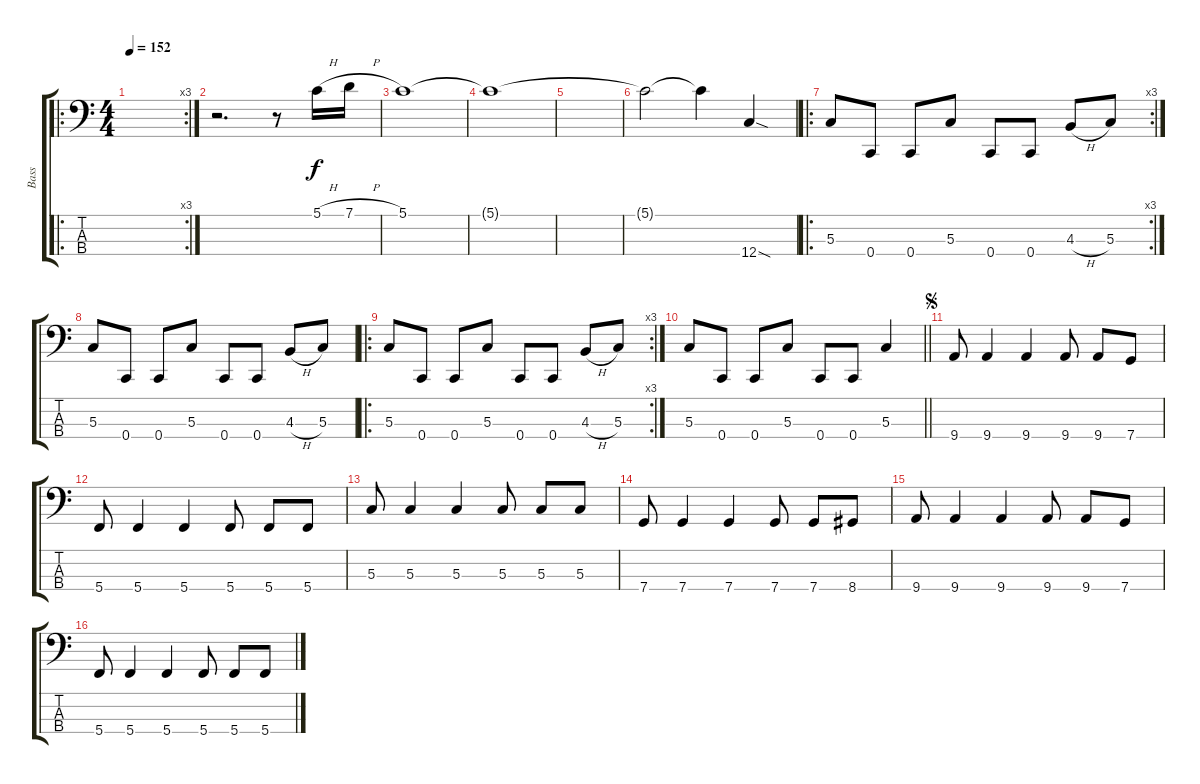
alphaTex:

\track ("Bass" "Bass") {instrument electricbassfinger}
\staff {score tabs}
\tuning (G2 C2 G1 C1) {hide}
\ro
\rc 3
\ts (4 4)
\tempo 152
\clef f4
\ks c
|
r.2{d} r.8 5.1{h}.16 7.1{h}.16 |
5.1.1 |
5.1{t}.1 |
|
5.1{t}.2 5.1{t}.4 12.4{sod}.4 |
\ro
\rc 3
5.3.8 0.4.8 0.4.8 5.3.8 0.4.8 0.4.8 4.3{h}.8 5.3.8 |
5.3.8 0.4.8 0.4.8 5.3.8 0.4.8 0.4.8 4.3{h}.8 5.3.8 |
\ro
\rc 3
5.3.8 0.4.8 0.4.8 5.3.8 0.4.8 0.4.8 4.3{h}.8 5.3.8 |
\barLineRight lightlight
5.3.8 0.4.8 0.4.8 5.3.8 0.4.8 0.4.8 5.3.4 |
\jump segno
9.4.8 9.4.4 9.4.4 9.4.8 9.4.8 7.4.8 |
5.4.8 5.4.4 5.4.4 5.4.8 5.4.8 5.4.8 |
5.3.8 5.3.4 5.3.4 5.3.8 5.3.8 5.3.8 |
7.4.8 7.4.4 7.4.4 7.4.8 7.4.8 8.4.8 |
9.4.8 9.4.4 9.4.4 9.4.8 9.4.8 7.4.8 |
5.4.8 5.4.4 5.4.4 5.4.8 5.4.8 5.4.8
